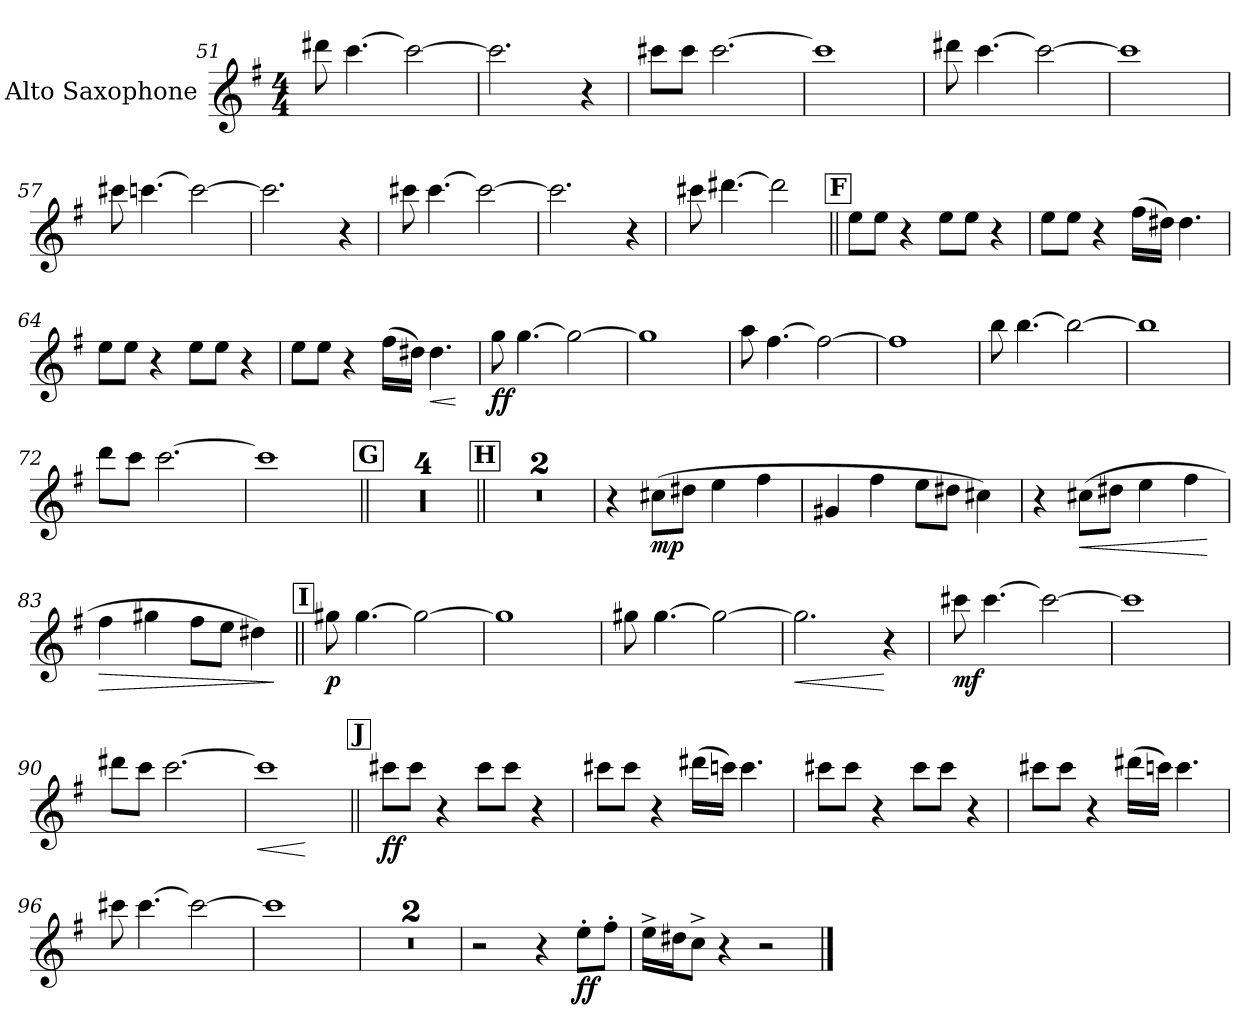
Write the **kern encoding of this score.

**kern	**dynam
*part1	*part1
*staff1	*staff1
*I"Alto Saxophone	*
*I'A. Sax	*
*clefG2	*
*ITrd5c9	*
*k[b-e-]	*
*M4/4	*
=51	=51
8ff#X\	.
[4.ee-\	.
2ee-\_	.
!!LO:LB:g=z
=52	=52
2.ee-\]	.
4r	.
=53	=53
8een\L	.
8ee\J	.
[2.ee\	.
=54	=54
1ee]	.
=55	=55
8ff#X\	.
[4.ee-\	.
2ee-\_	.
=56	=56
1ee-]	.
=57	=57
8een\	.
[4.ee-X\	.
2ee-\_	.
=58	=58
2.ee-\]	.
4r	.
=59	=59
8een\	.
[4.ee\	.
2ee\_	.
=60	=60
2.ee\]	.
4r	.
!!LO:LB:g=z
=61	=61
8een\	.
[4.ff#X\	.
2ff#\]	.
!!LO:REH:place=s1:a:B:fs=14:t=F
=62||	=62||
8g\L	.
8g\J	.
4r	.
8g\L	.
8g\J	.
4r	.
=63	=63
8g\L	.
8g\J	.
4r	.
(16a\LL	.
16f#X\JJ)	.
4.f#\	.
=64	=64
8g\L	.
8g\J	.
4r	.
8g\L	.
8g\J	.
4r	.
=65	=65
8g\L	.
8g\J	.
4r	.
(16a\LL	.
16f#X\JJ)	.
!	!LO:HP:b
4.f#\	<
.	[
=66	=66
!	!LO:DY:b
8b-\	ff
[4.b-\	.
2b-\_	.
!!LO:LB:g=z
=67	=67
1b-]	.
=68	=68
8cc\	.
[4.a\	.
2a\_	.
=69	=69
1a]	.
=70	=70
8dd\	.
[4.dd\	.
2dd\_	.
=71	=71
1dd]	.
=72	=72
8ff\L	.
8ee-\J	.
[2.ee-\	.
=73	=73
1ee-]	.
!!LO:REH:place=s1:B:fs=14:t=G
=74||	=74||
1r	.
=75	=75
1r	.
=76	=76
1r	.
=77	=77
1r	.
!!LO:REH:place=s1:B:fs=14:t=H
=78||	=78||
1r	.
=79	=79
1r	.
=80	=80
4r	.
!	!LO:DY:b
(8en\L	mp
8f#X\J	.
4g\	.
4a\	.
!!LO:LB:g=z
=81	=81
4Bn/	.
4a\	.
8g\L	.
8f#X\J	.
4en\)	.
=82	=82
4r	.
!	!LO:HP:b
(8en\L	<
8f#X\J	.
4g\	.
4a\	.
.	[
=83	=83
!	!LO:HP:b
4a\	>
4bn\	.
8a\L	.
8g\J	.
4f#X\)	.
.	]
!!LO:REH:place=s1:a:B:fs=14:t=I
=84||	=84||
!	!LO:DY:b
8bn\	p
[4.b\	.
2b\_	.
=85	=85
1b]	.
=86	=86
8bn\	.
[4.b\	.
2b\_	.
=87	=87
!	!LO:HP:b
2.b\]	<
4r	[
=88	=88
!	!LO:DY:b
8een\	mf
[4.ee\	.
2ee\_	.
!!LO:LB:g=z
=89	=89
1ee]	.
=90	=90
8ff#X\L	.
8ee-\J	.
[2.ee-\	.
=91	=91
!	!LO:HP:b
1ee-]	<
.	[
!!LO:REH:place=s1:a:B:fs=14:t=J
=92||	=92||
!	!LO:DY:b
8een\L	ff
8ee\J	.
4r	.
8ee\L	.
8ee\J	.
4r	.
=93	=93
8een\L	.
8ee\J	.
4r	.
(16ff#X\LL	.
16ee-X\JJ)	.
4.ee-\	.
=94	=94
8een\L	.
8ee\J	.
4r	.
8ee\L	.
8ee\J	.
4r	.
!!LO:LB:g=z
=95	=95
8een\L	.
8ee\J	.
4r	.
(16ff#X\LL	.
16ee-X\JJ)	.
4.ee-\	.
=96	=96
8een\	.
[4.ee\	.
2ee\_	.
=97	=97
1ee]	.
=98	=98
1r	.
=99	=99
1r	.
=100	=100
2r	.
4r	.
!	!LO:DY:b
8g'\L	ff
8a'\J	.
=101	=101
16g^\LL	.
16f#X\J	.
8e-^\J	.
4r	.
2r	.
==	==
*-	*-
